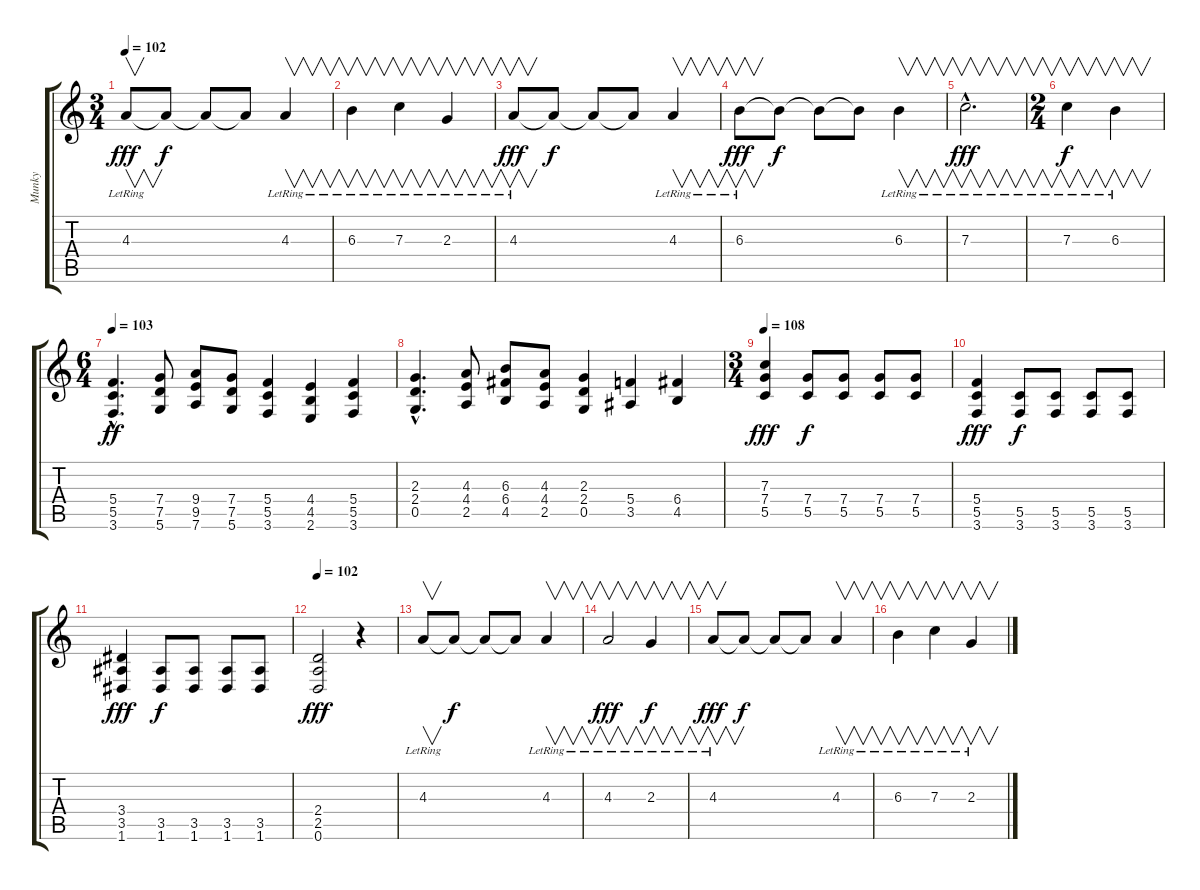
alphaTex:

\track ("Munky" "Munky") {instrument electricguitarjazz}
\staff {score tabs}
\tuning (D4 A3 F3 C3 G2 D2) {hide}
\ts (3 4)
\tempo 102
\clef g2
\ks c
4.3{lr}.8{v dy fff} 4.3{t}.8{dy f} 4.3{t}.8 4.3{t}.8 4.3{lr}.4{v} |
6.3{lr}.4{v} 7.3{lr}.4{v} 2.3{lr}.4{v} |
4.3{lr}.8{v dy fff} 4.3{t}.8{dy f} 4.3{t}.8 4.3{t}.8 4.3{lr}.4{v} |
6.3{lr}.8{v dy fff} 6.3{t}.8{dy f} 6.3{t}.8 6.3{t}.8 6.3{lr}.4{v} |
7.3{hac lr}.2{v d dy fff} |
\ts (2 4)
7.3{lr}.4{v dy f} 6.3{lr}.4{v} |
\ts (6 4)
\tempo 103
(5.4{hac} 5.5{hac} 3.6{hac}).4{d dy ff volume 11 balance 8 instrument distortionguitar} (7.4 7.5 5.6).8 (9.4 9.5 7.6).8 (7.4 7.5 5.6).8 (5.4 5.5 3.6).4 (4.4 4.5 2.6).4 (5.4 5.5 3.6).4 |
(2.3{hac} 2.4{hac} 0.5{hac}).4{d} (4.3 4.4 2.5).8 (6.3 6.4 4.5).8 (4.3 4.4 2.5).8 (2.3 2.4 0.5).4 (5.4 3.5).4 (6.4 4.5).4 |
\ts (3 4)
\tempo 108
(7.3 7.4 5.5).4{dy fff instrument distortionguitar} (7.4 5.5).8{dy f} (7.4 5.5).8 (7.4 5.5).8 (7.4 5.5).8 |
(5.4 5.5 3.6).4{dy fff} (5.5 3.6).8{dy f} (5.5 3.6).8 (5.5 3.6).8 (5.5 3.6).8 |
(3.4 3.5 1.6).4{dy fff} (3.5 1.6).8{dy f} (3.5 1.6).8 (3.5 1.6).8 (3.5 1.6).8 |
\tempo 102
(2.4 2.5 0.6).2{dy fff} r.4 |
4.3{lr}.8{v volume 9 balance 16 instrument electricguitarclean} 4.3{t}.8{dy f} 4.3{t}.8 4.3{t}.8 4.3{lr}.4{v} |
4.3{lr}.2{v dy fff} 2.3{lr}.4{v dy f} |
4.3{lr}.8{v dy fff} 4.3{t}.8{dy f} 4.3{t}.8 4.3{t}.8 4.3{lr}.4{v} |
6.3{lr}.4{v} 7.3{lr}.4{v} 2.3{lr}.4{v}
